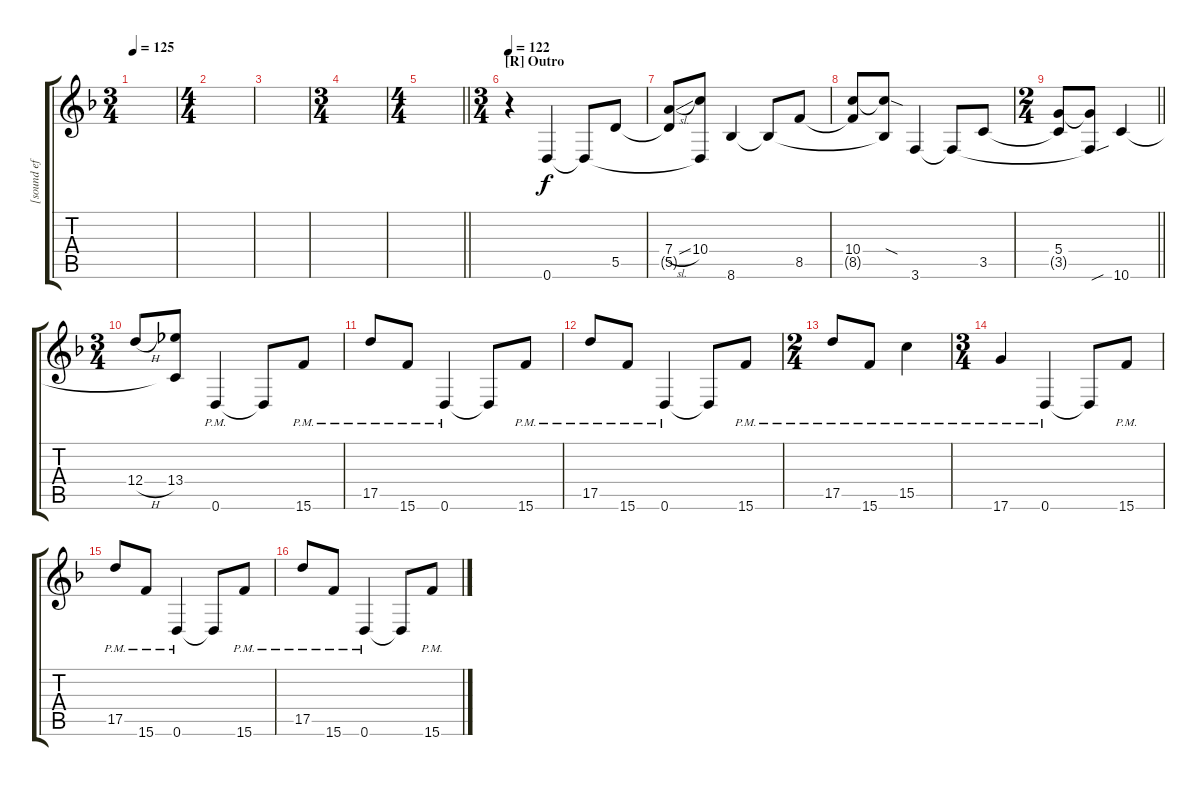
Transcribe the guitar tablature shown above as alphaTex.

\track (" [sound effects]" " [sound ef") {instrument electricguitarclean}
\staff {score tabs}
\tuning (E4 B3 G3 D3 A2 D2) {hide}
\ts (3 4)
\tempo 125
\clef g2
\ks dminor
|
\ts (4 4)
|
|
\ts (3 4)
|
\ts (4 4)
\barLineRight lightlight
|
\ts (3 4)
\section ("" "[R] Outro")
\tempo 120
\tempo 122
r.4{volume 6 balance 8 instrument electricguitarclean} 0.6.4{dy f} 0.6{t}.8 5.5.8 |
(7.4{sl} 5.5{t}).8 (10.4 0.6{t}).8 8.6.4 8.6{t}.8 8.5.8 |
(10.4 8.5{t}).8 (10.4{sod t} 8.6{t}).8 3.6.4 3.6{t}.8 3.5.8 |
\ts (2 4)
\barLineRight lightlight
(5.4 3.5{t}).8 (5.4{t} 3.6{sou t}).8 10.6.4 |
\ts (3 4)
12.4{h}.8 (13.4 10.6{t}).8 0.6{pm}.4{instrument electricguitarmuted} 0.6{t}.8 15.6{pm}.8 |
17.5{pm}.8 15.6{pm}.8 0.6{pm}.4 0.6{t}.8 15.6{pm}.8 |
17.5{pm}.8 15.6{pm}.8 0.6{pm}.4 0.6{t}.8 15.6{pm}.8 |
\ts (2 4)
17.5{pm}.8 15.6{pm}.8 15.5{pm}.4 |
\ts (3 4)
17.6{pm}.4 0.6{pm}.4 0.6{t}.8 15.6{pm}.8 |
17.5{pm}.8 15.6{pm}.8 0.6{pm}.4 0.6{t}.8 15.6{pm}.8 |
17.5{pm}.8 15.6{pm}.8 0.6{pm}.4 0.6{t}.8 15.6{pm}.8
